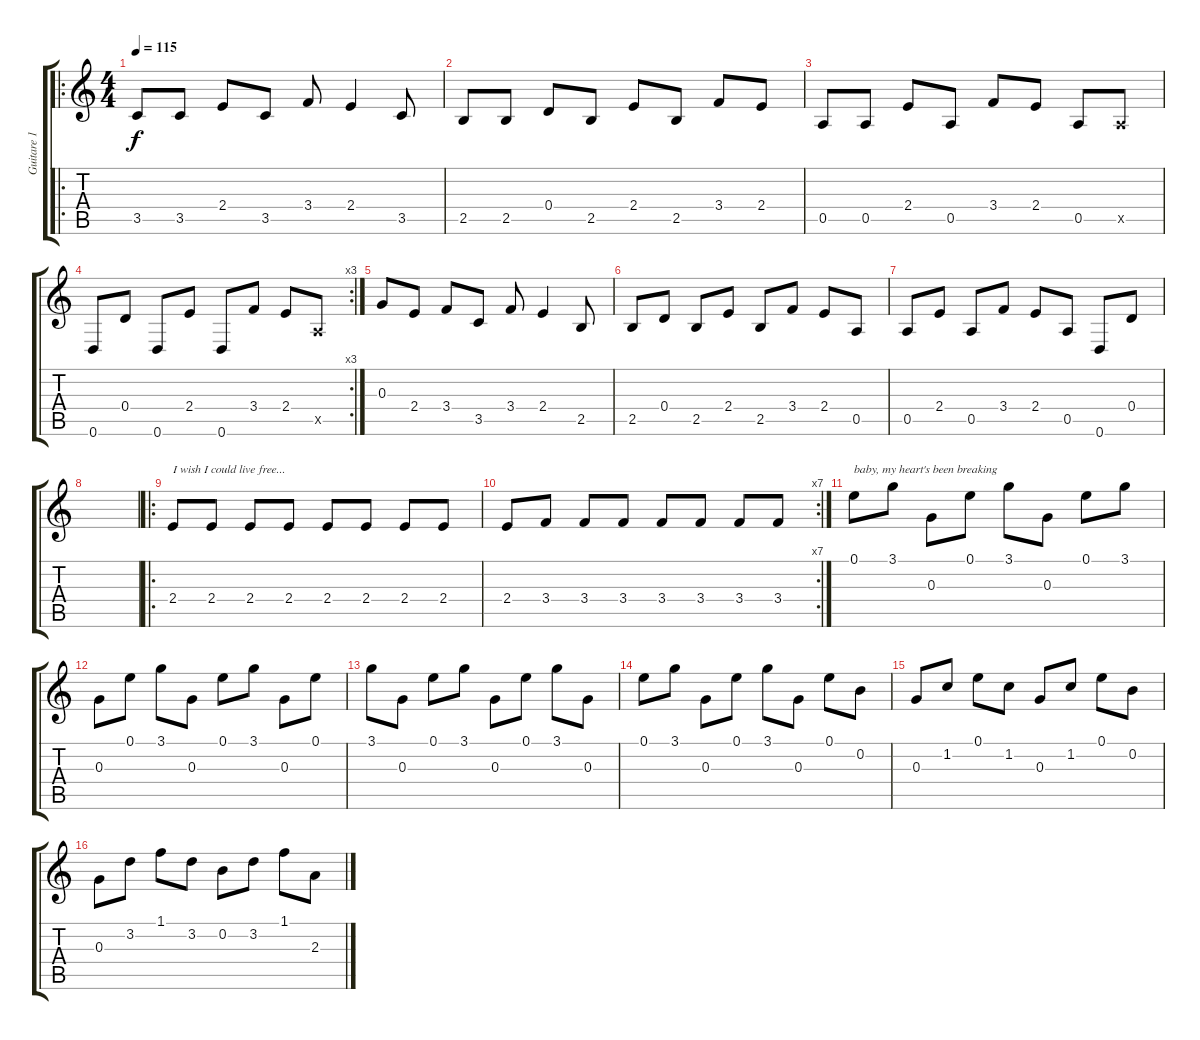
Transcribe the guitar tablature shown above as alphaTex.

\track ("Guitare 1" "Guitare 1") {instrument electricguitarclean}
\staff {score tabs}
\tuning (E4 B3 G3 D3 A2 D2) {hide}
\ro
\ts (4 4)
\tempo 115
\clef g2
\ks c
3.5.8{dy f instrument electricguitarclean} 3.5.8 2.4.8 3.5.8 3.4.8 2.4.4 3.5.8 |
2.5.8 2.5.8 0.4.8 2.5.8 2.4.8 2.5.8 3.4.8 2.4.8 |
0.5.8 0.5.8 2.4.8 0.5.8 3.4.8 2.4.8 0.5.8 0.5{x}.8 |
\rc 3
0.6.8 0.4.8 0.6.8 2.4.8 0.6.8 3.4.8 2.4.8 0.5{x}.8 |
0.3.8 2.4.8 3.4.8 3.5.8 3.4.8 2.4.4 2.5.8 |
2.5.8 0.4.8 2.5.8 2.4.8 2.5.8 3.4.8 2.4.8 0.5.8 |
0.5.8 2.4.8 0.5.8 3.4.8 2.4.8 0.5.8 0.6.8 0.4.8 |
|
\ro
2.4.8{txt "I wish I could live free..."} 2.4.8 2.4.8 2.4.8 2.4.8 2.4.8 2.4.8 2.4.8 |
\rc 7
2.4.8 3.4.8 3.4.8 3.4.8 3.4.8 3.4.8 3.4.8 3.4.8 |
0.1.8{txt "baby, my heart's been breaking"} 3.1.8 0.3.8 0.1.8 3.1.8 0.3.8 0.1.8 3.1.8 |
0.3.8 0.1.8 3.1.8 0.3.8 0.1.8 3.1.8 0.3.8 0.1.8 |
3.1.8 0.3.8 0.1.8 3.1.8 0.3.8 0.1.8 3.1.8 0.3.8 |
0.1.8 3.1.8 0.3.8 0.1.8 3.1.8 0.3.8 0.1.8 0.2.8 |
0.3.8 1.2.8 0.1.8 1.2.8 0.3.8 1.2.8 0.1.8 0.2.8 |
0.3.8 3.2.8 1.1.8 3.2.8 0.2.8 3.2.8 1.1.8 2.3.8
